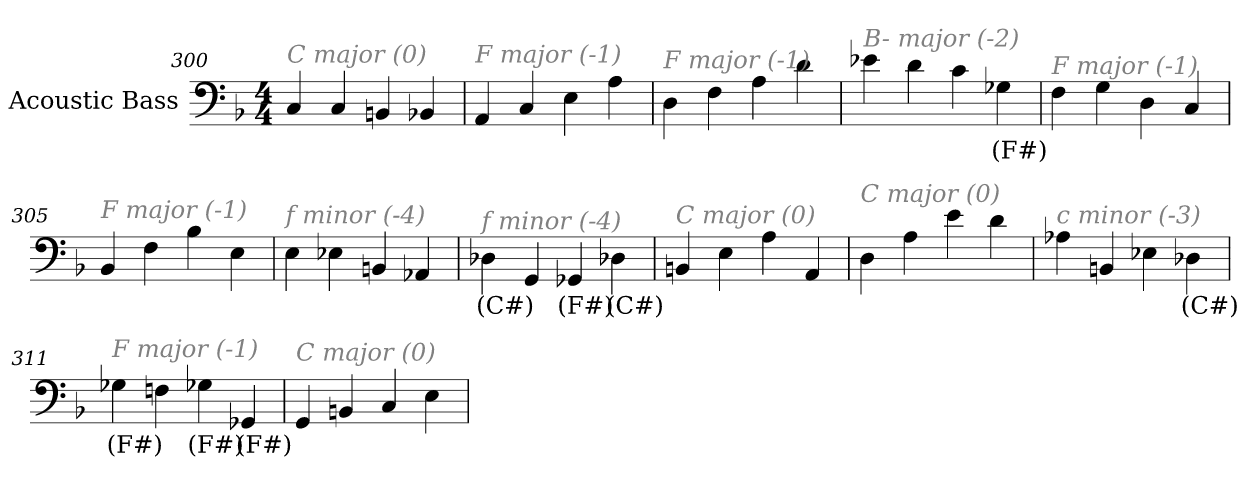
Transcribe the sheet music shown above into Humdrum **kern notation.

**kern	**text
*part1	*part1
*staff1	*staff1
*I"Acoustic Bass	*
*clefF4	*
*ITrd7c12	*
*k[b-]	*
*F:	*
*M4/4	*
=300	=300
!LO:TX:i:color=#808080:t=C major (0)	!
4CC	.
4CC	.
4BBBn	.
4BBB-X	.
=301	=301
!LO:TX:i:color=#808080:t=F major (-1)	!
4AAA	.
4CC	.
4EE	.
4AA	.
=302	=302
!LO:TX:i:color=#808080:t=F major (-1)	!
4DD	.
4FF	.
4AA	.
4D	.
=303	=303
!LO:TX:i:color=#808080:t=B- major (-2)	!
4E-X	.
4D	.
4C	.
4GG-Xi	(F#)
=304	=304
!LO:TX:i:color=#808080:t=F major (-1)	!
4FF	.
4GG	.
4DD	.
4CC	.
=305	=305
!LO:TX:i:color=#808080:t=F major (-1)	!
4BBB-	.
4FF	.
4BB-	.
4EE	.
=306	=306
!LO:TX:i:color=#808080:t=f minor (-4)	!
4EE	.
4EE-X	.
4BBBn	.
4AAA-X	.
=307	=307
!LO:TX:i:color=#808080:t=f minor (-4)	!
4DD-Xi	(C#)
4GGG	.
4GGG-Xi	(F#)
4DD-Xi	(C#)
=308	=308
!LO:TX:i:color=#808080:t=C major (0)	!
4BBBn	.
4EE	.
4AA	.
4AAA	.
=309	=309
!LO:TX:i:color=#808080:t=C major (0)	!
4DD	.
4AA	.
4E	.
4D	.
=310	=310
!LO:TX:i:color=#808080:t=c minor (-3)	!
4AA-X	.
4BBBn	.
4EE-X	.
4DD-Xi	(C#)
=311	=311
!LO:TX:i:color=#808080:t=F major (-1)	!
4GG-Xi	(F#)
4FFn	.
4GG-Xi	(F#)
4GGG-Xi	(F#)
=312	=312
!LO:TX:i:color=#808080:t=C major (0)	!
4GGG	.
4BBBn	.
4CC	.
4EE	.
=	=
*-	*-
